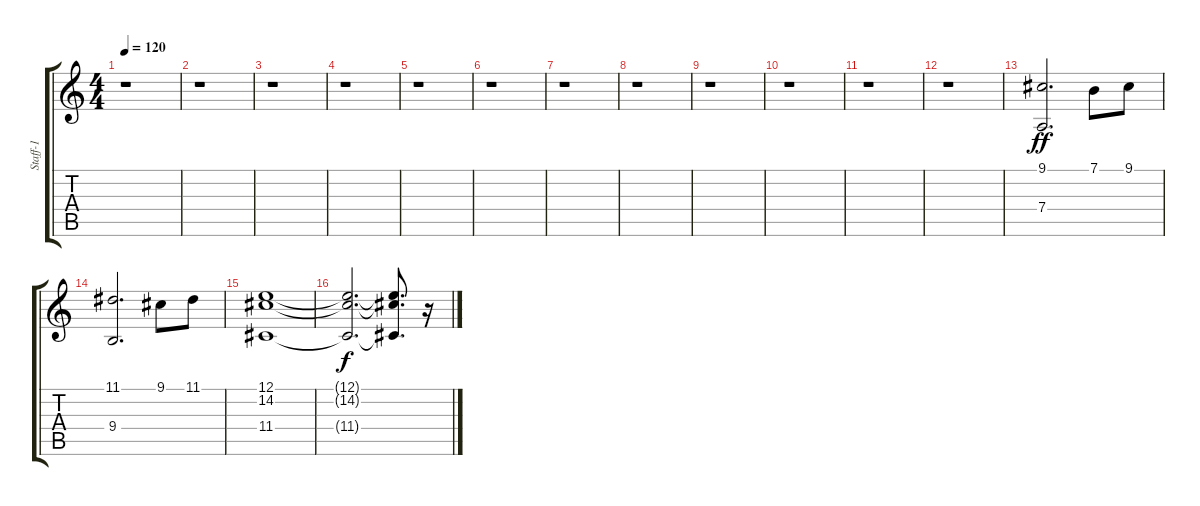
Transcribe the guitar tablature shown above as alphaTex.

\track ("Staff-1" "Staff-1") {instrument pad2warm}
\staff {score tabs}
\tuning (E4 B3 G3 D3 A2 E2) {hide}
\ts (4 4)
\tempo 120
\clef g2
\ks c
r.1{dy ff} |
r.1 |
r.1 |
r.1 |
r.1 |
r.1 |
r.1 |
r.1 |
r.1 |
r.1 |
r.1 |
r.1 |
(9.1 7.4).2{d} 7.1.8 9.1.8 |
(11.1 9.4).2{d} 9.1.8 11.1.8 |
(12.1 14.2 11.4).1 |
(12.1{t} 14.2{t} 11.4{t}).2{d dy f} (12.1{t} 14.2{t} 11.4{t}).8{d} r.16
